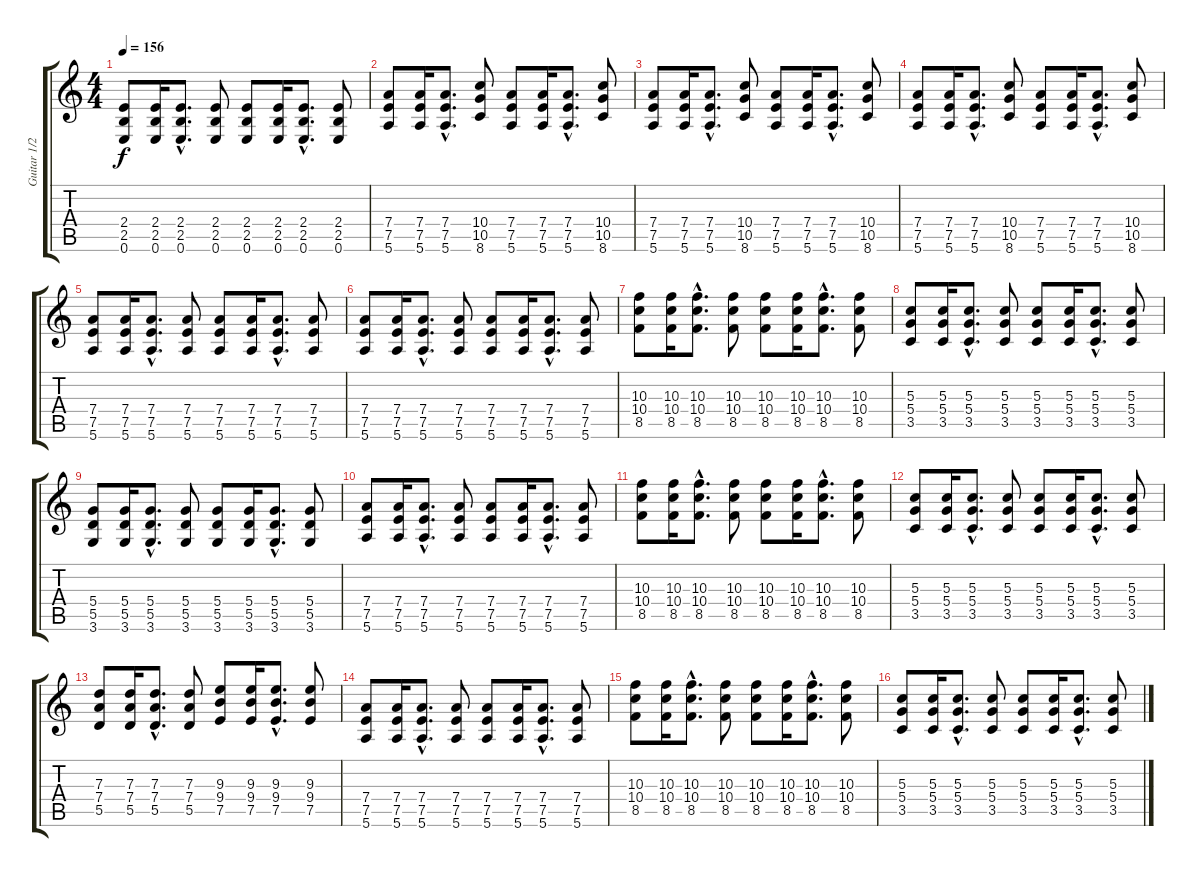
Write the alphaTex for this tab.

\track ("Guitar 1/2 - Brett Gurewitz/Greg Hetson" "Guitar 1/2") {instrument distortionguitar}
\staff {score tabs}
\tuning (E4 B3 G3 D3 A2 E2) {hide}
\ts (4 4)
\tempo 156
\clef g2
\ks c
(2.4 2.5 0.6).8{dy f} (2.4 2.5 0.6).16 (2.4{hac} 2.5{hac} 0.6{hac}).8{d} (2.4 2.5 0.6).8 (2.4 2.5 0.6).8 (2.4 2.5 0.6).16 (2.4{hac} 2.5{hac} 0.6{hac}).8{d} (2.4 2.5 0.6).8 |
(7.4 7.5 5.6).8 (7.4 7.5 5.6).16 (7.4{hac} 7.5{hac} 5.6{hac}).8{d} (10.4 10.5 8.6).8 (7.4 7.5 5.6).8 (7.4 7.5 5.6).16 (7.4{hac} 7.5{hac} 5.6{hac}).8{d} (10.4 10.5 8.6).8 |
(7.4 7.5 5.6).8 (7.4 7.5 5.6).16 (7.4{hac} 7.5{hac} 5.6{hac}).8{d} (10.4 10.5 8.6).8 (7.4 7.5 5.6).8 (7.4 7.5 5.6).16 (7.4{hac} 7.5{hac} 5.6{hac}).8{d} (10.4 10.5 8.6).8 |
(7.4 7.5 5.6).8 (7.4 7.5 5.6).16 (7.4{hac} 7.5{hac} 5.6{hac}).8{d} (10.4 10.5 8.6).8 (7.4 7.5 5.6).8 (7.4 7.5 5.6).16 (7.4{hac} 7.5{hac} 5.6{hac}).8{d} (10.4 10.5 8.6).8 |
(7.4 7.5 5.6).8 (7.4 7.5 5.6).16 (7.4{hac} 7.5{hac} 5.6{hac}).8{d} (7.4 7.5 5.6).8 (7.4 7.5 5.6).8 (7.4 7.5 5.6).16 (7.4{hac} 7.5{hac} 5.6{hac}).8{d} (7.4 7.5 5.6).8 |
(7.4 7.5 5.6).8 (7.4 7.5 5.6).16 (7.4{hac} 7.5{hac} 5.6{hac}).8{d} (7.4 7.5 5.6).8 (7.4 7.5 5.6).8 (7.4 7.5 5.6).16 (7.4{hac} 7.5{hac} 5.6{hac}).8{d} (7.4 7.5 5.6).8 |
(10.3 10.4 8.5).8 (10.3 10.4 8.5).16 (10.3{hac} 10.4{hac} 8.5{hac}).8{d} (10.3 10.4 8.5).8 (10.3 10.4 8.5).8 (10.3 10.4 8.5).16 (10.3{hac} 10.4{hac} 8.5{hac}).8{d} (10.3 10.4 8.5).8 |
(5.3 5.4 3.5).8 (5.3 5.4 3.5).16 (5.3{hac} 5.4{hac} 3.5{hac}).8{d} (5.3 5.4 3.5).8 (5.3 5.4 3.5).8 (5.3 5.4 3.5).16 (5.3{hac} 5.4{hac} 3.5{hac}).8{d} (5.3 5.4 3.5).8 |
(5.4 5.5 3.6).8 (5.4 5.5 3.6).16 (5.4{hac} 5.5{hac} 3.6{hac}).8{d} (5.4 5.5 3.6).8 (5.4 5.5 3.6).8 (5.4 5.5 3.6).16 (5.4{hac} 5.5{hac} 3.6{hac}).8{d} (5.4 5.5 3.6).8 |
(7.4 7.5 5.6).8 (7.4 7.5 5.6).16 (7.4{hac} 7.5{hac} 5.6{hac}).8{d} (7.4 7.5 5.6).8 (7.4 7.5 5.6).8 (7.4 7.5 5.6).16 (7.4{hac} 7.5{hac} 5.6{hac}).8{d} (7.4 7.5 5.6).8 |
(10.3 10.4 8.5).8 (10.3 10.4 8.5).16 (10.3{hac} 10.4{hac} 8.5{hac}).8{d} (10.3 10.4 8.5).8 (10.3 10.4 8.5).8 (10.3 10.4 8.5).16 (10.3{hac} 10.4{hac} 8.5{hac}).8{d} (10.3 10.4 8.5).8 |
(5.3 5.4 3.5).8 (5.3 5.4 3.5).16 (5.3{hac} 5.4{hac} 3.5{hac}).8{d} (5.3 5.4 3.5).8 (5.3 5.4 3.5).8 (5.3 5.4 3.5).16 (5.3{hac} 5.4{hac} 3.5{hac}).8{d} (5.3 5.4 3.5).8 |
(7.3 7.4 5.5).8 (7.3 7.4 5.5).16 (7.3{hac} 7.4{hac} 5.5{hac}).8{d} (7.3 7.4 5.5).8 (9.3 9.4 7.5).8 (9.3 9.4 7.5).16 (9.3{hac} 9.4{hac} 7.5{hac}).8{d} (9.3 9.4 7.5).8 |
(7.4 7.5 5.6).8 (7.4 7.5 5.6).16 (7.4{hac} 7.5{hac} 5.6{hac}).8{d} (7.4 7.5 5.6).8 (7.4 7.5 5.6).8 (7.4 7.5 5.6).16 (7.4{hac} 7.5{hac} 5.6{hac}).8{d} (7.4 7.5 5.6).8 |
(10.3 10.4 8.5).8 (10.3 10.4 8.5).16 (10.3{hac} 10.4{hac} 8.5{hac}).8{d} (10.3 10.4 8.5).8 (10.3 10.4 8.5).8 (10.3 10.4 8.5).16 (10.3{hac} 10.4{hac} 8.5{hac}).8{d} (10.3 10.4 8.5).8 |
(5.3 5.4 3.5).8 (5.3 5.4 3.5).16 (5.3{hac} 5.4{hac} 3.5{hac}).8{d} (5.3 5.4 3.5).8 (5.3 5.4 3.5).8 (5.3 5.4 3.5).16 (5.3{hac} 5.4{hac} 3.5{hac}).8{d} (5.3 5.4 3.5).8
